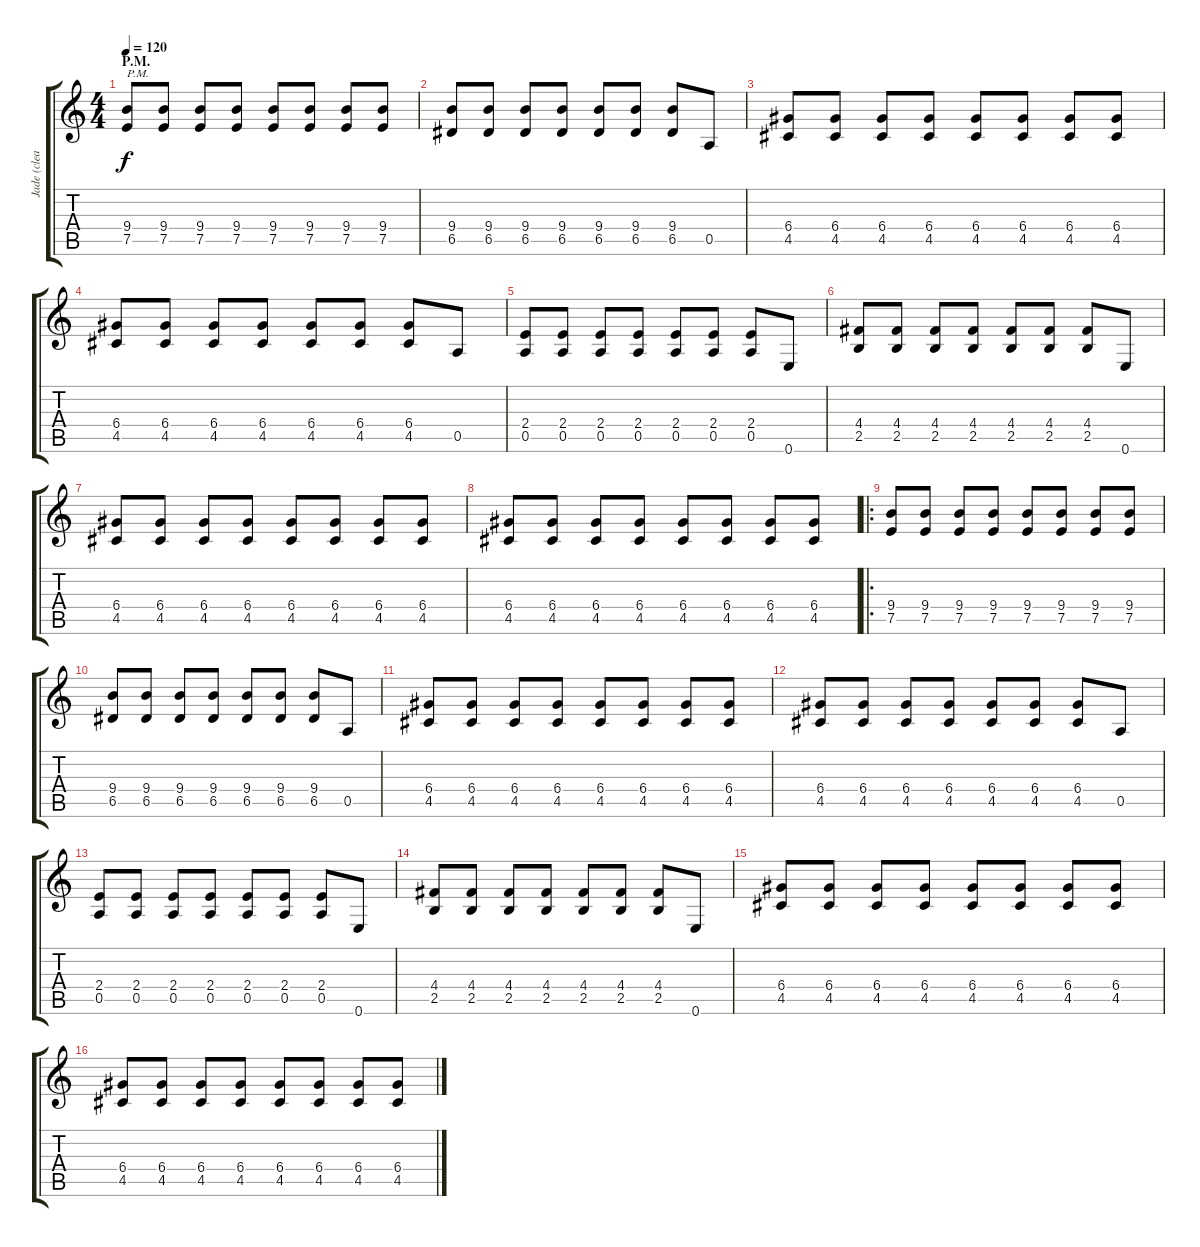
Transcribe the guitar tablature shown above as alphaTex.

\track ("Jade (clean guitare)" "Jade (clea") {instrument electricguitarclean}
\staff {score tabs}
\tuning (E4 B3 G3 D3 A2 E2) {hide}
\ts (4 4)
\section ("" "P.M.")
\tempo 120
\clef g2
\ks c
(9.4 7.5).8{txt "P.M." dy f instrument electricguitarclean} (9.4 7.5).8 (9.4 7.5).8 (9.4 7.5).8 (9.4 7.5).8 (9.4 7.5).8 (9.4 7.5).8 (9.4 7.5).8 |
(9.4 6.5).8 (9.4 6.5).8 (9.4 6.5).8 (9.4 6.5).8 (9.4 6.5).8 (9.4 6.5).8 (9.4 6.5).8 0.5.8 |
(6.4 4.5).8 (6.4 4.5).8 (6.4 4.5).8 (6.4 4.5).8 (6.4 4.5).8 (6.4 4.5).8 (6.4 4.5).8 (6.4 4.5).8 |
(6.4 4.5).8 (6.4 4.5).8 (6.4 4.5).8 (6.4 4.5).8 (6.4 4.5).8 (6.4 4.5).8 (6.4 4.5).8 0.5.8 |
(2.4 0.5).8 (2.4 0.5).8 (2.4 0.5).8 (2.4 0.5).8 (2.4 0.5).8 (2.4 0.5).8 (2.4 0.5).8 0.6.8 |
(4.4 2.5).8 (4.4 2.5).8 (4.4 2.5).8 (4.4 2.5).8 (4.4 2.5).8 (4.4 2.5).8 (4.4 2.5).8 0.6.8 |
(6.4 4.5).8 (6.4 4.5).8 (6.4 4.5).8 (6.4 4.5).8 (6.4 4.5).8 (6.4 4.5).8 (6.4 4.5).8 (6.4 4.5).8 |
(6.4 4.5).8 (6.4 4.5).8 (6.4 4.5).8 (6.4 4.5).8 (6.4 4.5).8 (6.4 4.5).8 (6.4 4.5).8 (6.4 4.5).8 |
\ro
(9.4 7.5).8 (9.4 7.5).8 (9.4 7.5).8 (9.4 7.5).8 (9.4 7.5).8 (9.4 7.5).8 (9.4 7.5).8 (9.4 7.5).8 |
(9.4 6.5).8 (9.4 6.5).8 (9.4 6.5).8 (9.4 6.5).8 (9.4 6.5).8 (9.4 6.5).8 (9.4 6.5).8 0.5.8 |
(6.4 4.5).8 (6.4 4.5).8 (6.4 4.5).8 (6.4 4.5).8 (6.4 4.5).8 (6.4 4.5).8 (6.4 4.5).8 (6.4 4.5).8 |
(6.4 4.5).8 (6.4 4.5).8 (6.4 4.5).8 (6.4 4.5).8 (6.4 4.5).8 (6.4 4.5).8 (6.4 4.5).8 0.5.8 |
(2.4 0.5).8 (2.4 0.5).8 (2.4 0.5).8 (2.4 0.5).8 (2.4 0.5).8 (2.4 0.5).8 (2.4 0.5).8 0.6.8 |
(4.4 2.5).8 (4.4 2.5).8 (4.4 2.5).8 (4.4 2.5).8 (4.4 2.5).8 (4.4 2.5).8 (4.4 2.5).8 0.6.8 |
(6.4 4.5).8 (6.4 4.5).8 (6.4 4.5).8 (6.4 4.5).8 (6.4 4.5).8 (6.4 4.5).8 (6.4 4.5).8 (6.4 4.5).8 |
(6.4 4.5).8 (6.4 4.5).8 (6.4 4.5).8 (6.4 4.5).8 (6.4 4.5).8 (6.4 4.5).8 (6.4 4.5).8 (6.4 4.5).8
